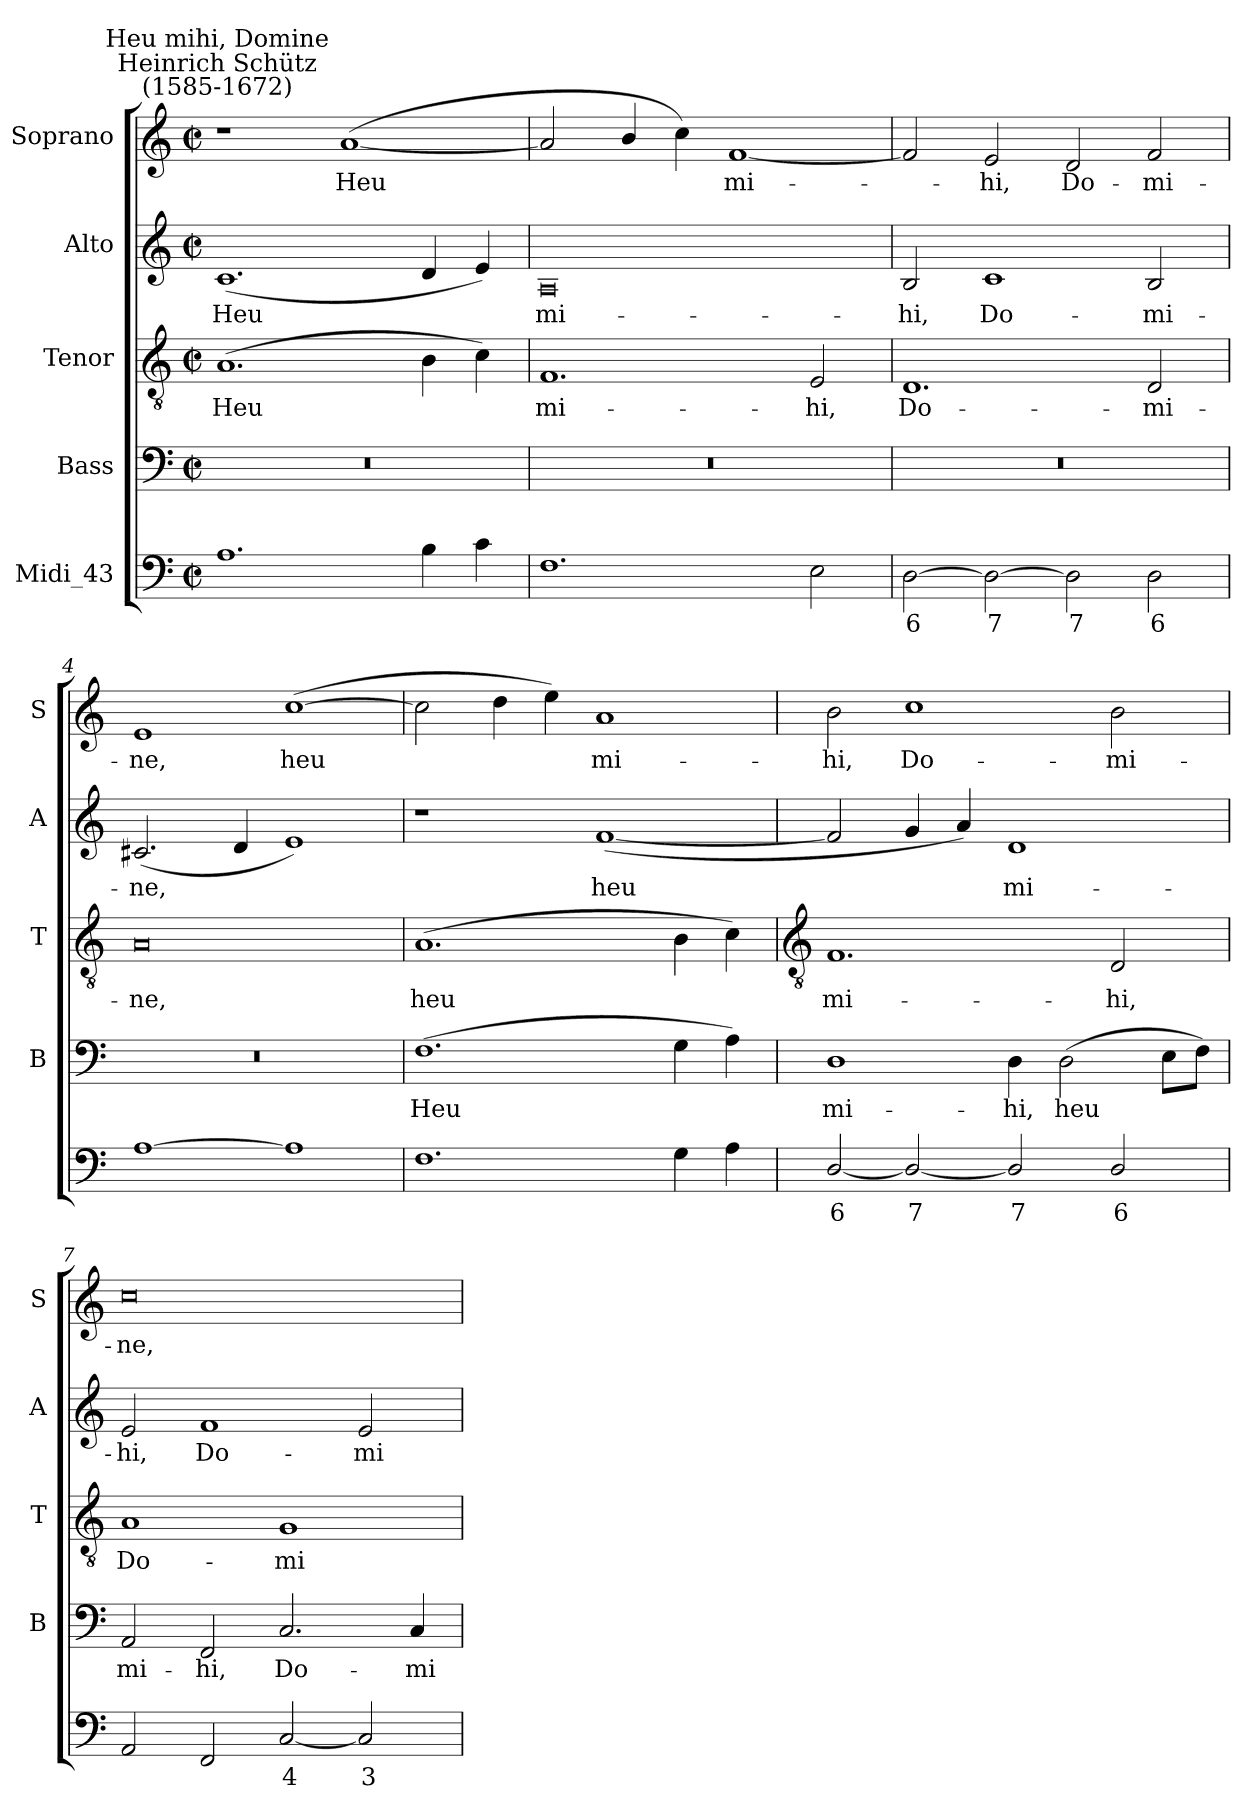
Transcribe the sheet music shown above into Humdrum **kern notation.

**kern	**text	**kern	**text	**kern	**text	**kern	**text	**kern	**text
*part5	*part5	*part4	*part4	*part3	*part3	*part2	*part2	*part1	*part1
*staff5	*staff5	*staff4	*staff4	*staff3	*staff3	*staff2	*staff2	*staff1	*staff1
*I"Midi_43	*	*I"Bass	*	*I"Tenor	*	*I"Alto	*	*I"Soprano	*
*	*	*I'B	*	*I'T	*	*I'A	*	*I'S	*
*clefF4	*	*clefF4	*	*clefGv2	*	*clefG2	*	*clefG2	*
*k[]	*	*k[]	*	*k[]	*	*k[]	*	*k[]	*
*C:	*	*C:	*	*C:	*	*C:	*	*C:	*
*M4/2	*	*M4/2	*	*M4/2	*	*M4/2	*	*M4/2	*
*met(c|)	*	*met(c|)	*	*met(c|)	*	*met(c|)	*	*met(c|)	*
=1	=1	=1	=1	=1	=1	=1	=1	=1	=1
!	!	!	!	!	!	!	!	!LO:TX:a:cj:t=Heinrich Schütz\n(1585-1672)	!
!	!	!	!	!	!	!	!	!LO:TX:a:cj:t=Heu mihi, Domine	!
!	!	!	!	!	!LO:LY:b	!	!LO:LY:b	!	!
1.A	.	0r	.	(>1.A	Heu	(<1.c	Heu	1r	.
!	!	!	!	!	!	!	!	!	!LO:LY:b
.	.	.	.	.	.	.	.	(<[1a	Heu
4B	.	.	.	4B	.	4d	.	.	.
4c	.	.	.	4c)	.	4e)	.	.	.
=2	=2	=2	=2	=2	=2	=2	=2	=2	=2
!	!	!	!	!	!LO:LY:b	!	!LO:LY:b	!	!
1.F	.	0r	.	1.F	mi-	0A	mi-	2a]	.
.	.	.	.	.	.	.	.	4b/	.
.	.	.	.	.	.	.	.	4cc)	.
!	!	!	!	!	!	!	!	!	!LO:LY:b
.	.	.	.	.	.	.	.	[1f	mi-
!	!	!	!	!	!LO:LY:b	!	!	!	!
2E	.	.	.	2E	-hi,	.	.	.	.
=3	=3	=3	=3	=3	=3	=3	=3	=3	=3
!	!LO:LY:b	!	!	!	!LO:LY:b	!	!LO:LY:b	!	!
[2D	6	0r	.	1.D	Do-	2B	-hi,	2f]	.
!	!LO:LY:b	!	!	!	!	!	!LO:LY:b	!	!LO:LY:b
2D_	7	.	.	.	.	1c	Do-	2e	hi,
!	!LO:LY:b	!	!	!	!	!	!	!	!LO:LY:b
2D]	7	.	.	.	.	.	.	2d	Do-
!	!LO:LY:b	!	!	!	!LO:LY:b	!	!LO:LY:b	!	!LO:LY:b
2D	6	.	.	2D	-mi-	2B	-mi-	2f	-mi-
=4	=4	=4	=4	=4	=4	=4	=4	=4	=4
!	!	!	!	!	!LO:LY:b	!	!LO:LY:b	!	!LO:LY:b
[1A	.	0r	.	0A	-ne,	(<2.c#X	-ne,	1e	-ne,
.	.	.	.	.	.	4d	.	.	.
!	!	!	!	!	!	!	!	!	!LO:LY:b
1A]	.	.	.	.	.	1e)	.	(>[1cc	heu
=5	=5	=5	=5	=5	=5	=5	=5	=5	=5
!	!	!	!LO:LY:b	!	!LO:LY:b	!	!	!	!
1.F	.	(>1.F	Heu	(>1.A	heu	1r	.	2cc]	.
.	.	.	.	.	.	.	.	4dd	.
.	.	.	.	.	.	.	.	4ee)	.
!	!	!	!	!	!	!	!LO:LY:b	!	!LO:LY:b
.	.	.	.	.	.	(<[1f	heu	1a	mi-
4G	.	4G	.	4B	.	.	.	.	.
4A	.	4A)	.	4c)	.	.	.	.	.
!!LO:LB:g=z
=6	=6	=6	=6	=6	=6	=6	=6	=6	=6
*	*	*	*	*clefGv2	*	*	*	*	*
!	!LO:LY:b	!	!LO:LY:b	!	!LO:LY:b	!	!	!	!LO:LY:b
[2D/	6	1D	mi-	1.F	mi-	2f]	.	2b	-hi,
!	!LO:LY:b	!	!	!	!	!	!	!	!LO:LY:b
2D/_	7	.	.	.	.	4g	.	1cc	Do-
.	.	.	.	.	.	4a)	.	.	.
!	!LO:LY:b	!	!LO:LY:b	!	!	!	!LO:LY:b	!	!
2D/]	7	4D	-hi,	.	.	1d	mi-	.	.
!	!	!	!LO:LY:b	!	!	!	!	!	!
.	.	(>2D	heu	.	.	.	.	.	.
!	!LO:LY:b	!	!	!	!LO:LY:b	!	!	!	!LO:LY:b
2D/	6	.	.	2D	-hi,	.	.	2b	-mi-
.	.	8EL	.	.	.	.	.	.	.
.	.	8FJ)	.	.	.	.	.	.	.
=7	=7	=7	=7	=7	=7	=7	=7	=7	=7
!	!	!	!LO:LY:b	!	!LO:LY:b	!	!LO:LY:b	!	!LO:LY:b
2AA	.	2AA	mi-	1A	Do-	2e	-hi,	0cc	-ne,
!	!	!	!LO:LY:b	!	!	!	!LO:LY:b	!	!
2FF	.	2FF	-hi,	.	.	1f	Do-	.	.
!	!LO:LY:b	!	!LO:LY:b	!	!LO:LY:b	!	!	!	!
[2C	4	2.C	Do-	1G	-mi-	.	.	.	.
!	!LO:LY:b	!	!	!	!	!	!LO:LY:b	!	!
2C]	3	.	.	.	.	2e	-mi-	.	.
!	!	!	!LO:LY:b	!	!	!	!	!	!
.	.	4C	-mi-	.	.	.	.	.	.
=	=	=	=	=	=	=	=	=	=
*-	*-	*-	*-	*-	*-	*-	*-	*-	*-
